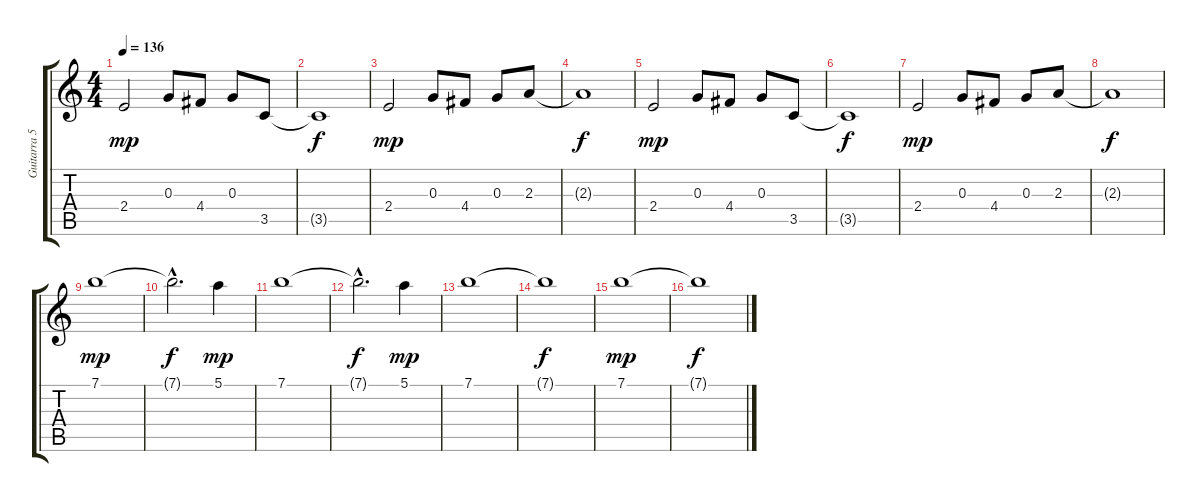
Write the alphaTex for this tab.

\track ("Guitarra 5" "Guitarra 5") {instrument electricguitarjazz}
\staff {score tabs}
\tuning (E4 B3 G3 D3 A2 E2) {hide}
\ts (4 4)
\tempo 136
\clef g2
\ks c
2.4.2{dy mp instrument electricguitarjazz} 0.3.8 4.4.8 0.3.8 3.5.8 |
3.5{t}.1{dy f} |
2.4.2{dy mp} 0.3.8 4.4.8 0.3.8 2.3.8 |
2.3{t}.1{dy f} |
2.4.2{dy mp} 0.3.8 4.4.8 0.3.8 3.5.8 |
3.5{t}.1{dy f} |
2.4.2{dy mp} 0.3.8 4.4.8 0.3.8 2.3.8 |
2.3{t}.1{dy f} |
7.1.1{dy mp} |
7.1{hac t}.2{d dy f} 5.1.4{dy mp} |
7.1.1 |
7.1{hac t}.2{d dy f} 5.1.4{dy mp} |
7.1.1 |
7.1{t}.1{dy f} |
7.1.1{dy mp} |
7.1{t}.1{dy f}
